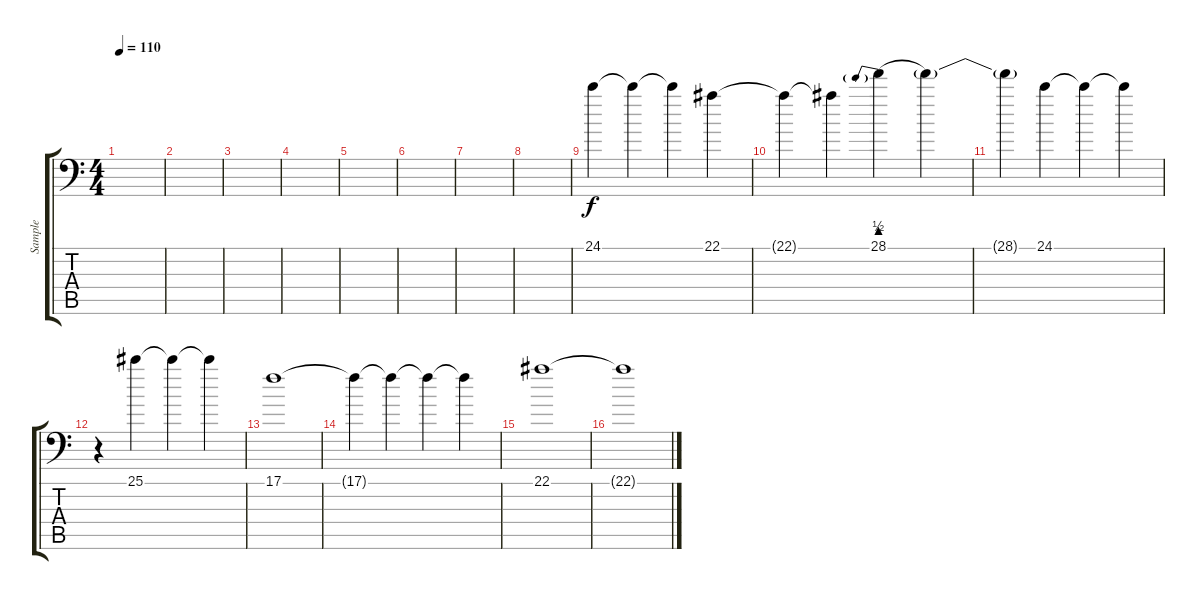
\track ("Sample" "Sample") {instrument lead5charang}
\staff {score tabs}
\tuning (C4 G3 Eb3 Bb2 F2 Bb1) {hide}
\ts (4 4)
\tempo 110
\clef f4
\ks c
|
|
|
|
|
|
|
|
24.1.4 24.1{t}.4 24.1{t}.4 22.1.4 |
22.1{t}.4 22.1{t}.4 28.1{be (prebend 0 2 60 2)}.4 28.1{t}.4 |
28.1{t}.4 24.1.4 24.1{t}.4 24.1{t}.4 |
r.4 25.1.4 25.1{t}.4 25.1{t}.4 |
17.1.1 |
17.1{t}.4 17.1{t}.4 17.1{t}.4 17.1{t}.4 |
22.1.1 |
22.1{t}.1
